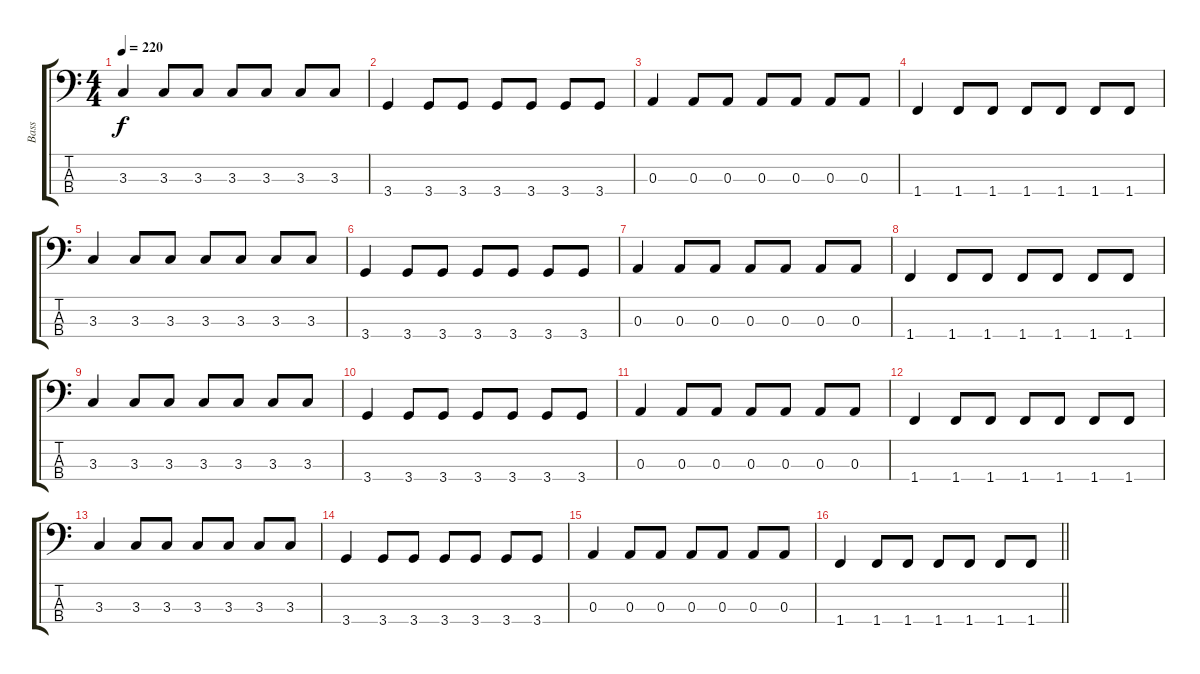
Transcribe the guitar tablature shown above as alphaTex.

\track ("Bass" "Bass") {instrument electricbassfinger}
\staff {score tabs}
\tuning (G2 D2 A1 E1) {hide}
\ts (4 4)
\tempo 220
\clef f4
\ks c
3.3.4{dy f} 3.3.8 3.3.8 3.3.8 3.3.8 3.3.8 3.3.8 |
3.4.4 3.4.8 3.4.8 3.4.8 3.4.8 3.4.8 3.4.8 |
0.3.4 0.3.8 0.3.8 0.3.8 0.3.8 0.3.8 0.3.8 |
1.4.4 1.4.8 1.4.8 1.4.8 1.4.8 1.4.8 1.4.8 |
3.3.4 3.3.8 3.3.8 3.3.8 3.3.8 3.3.8 3.3.8 |
3.4.4 3.4.8 3.4.8 3.4.8 3.4.8 3.4.8 3.4.8 |
0.3.4 0.3.8 0.3.8 0.3.8 0.3.8 0.3.8 0.3.8 |
1.4.4 1.4.8 1.4.8 1.4.8 1.4.8 1.4.8 1.4.8 |
3.3.4 3.3.8 3.3.8 3.3.8 3.3.8 3.3.8 3.3.8 |
3.4.4 3.4.8 3.4.8 3.4.8 3.4.8 3.4.8 3.4.8 |
0.3.4 0.3.8 0.3.8 0.3.8 0.3.8 0.3.8 0.3.8 |
1.4.4 1.4.8 1.4.8 1.4.8 1.4.8 1.4.8 1.4.8 |
3.3.4 3.3.8 3.3.8 3.3.8 3.3.8 3.3.8 3.3.8 |
3.4.4 3.4.8 3.4.8 3.4.8 3.4.8 3.4.8 3.4.8 |
0.3.4 0.3.8 0.3.8 0.3.8 0.3.8 0.3.8 0.3.8 |
\barLineRight lightlight
1.4.4 1.4.8 1.4.8 1.4.8 1.4.8 1.4.8 1.4.8
